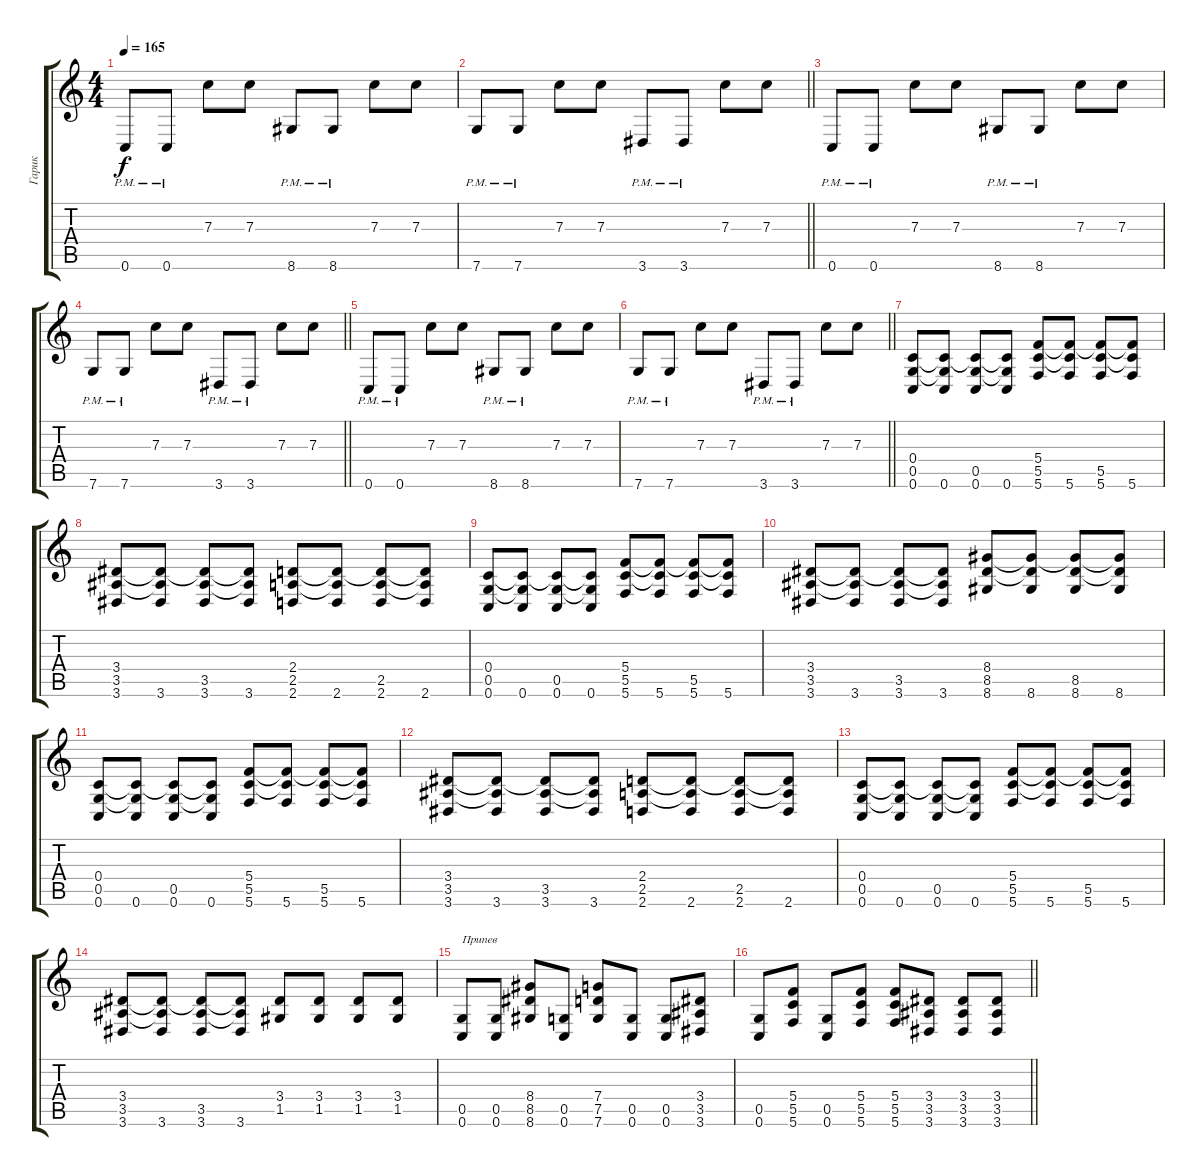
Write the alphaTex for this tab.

\track ("Гарик" "Гарик") {instrument distortionguitar}
\staff {score tabs}
\tuning (D4 A3 F3 C3 G2 C2) {hide}
\ts (4 4)
\tempo 165
\clef g2
\ks c
0.6{pm}.8{dy f} 0.6{pm}.8 7.3.8 7.3.8 8.6{pm}.8 8.6{pm}.8 7.3.8 7.3.8 |
\barLineRight lightlight
7.6{pm}.8 7.6{pm}.8 7.3.8 7.3.8 3.6{pm}.8 3.6{pm}.8 7.3.8 7.3.8 |
0.6{pm}.8 0.6{pm}.8 7.3.8 7.3.8 8.6{pm}.8 8.6{pm}.8 7.3.8 7.3.8 |
\barLineRight lightlight
7.6{pm}.8 7.6{pm}.8 7.3.8 7.3.8 3.6{pm}.8 3.6{pm}.8 7.3.8 7.3.8 |
0.6{pm}.8 0.6{pm}.8 7.3.8 7.3.8 8.6{pm}.8 8.6{pm}.8 7.3.8 7.3.8 |
\barLineRight lightlight
7.6{pm}.8 7.6{pm}.8 7.3.8 7.3.8 3.6{pm}.8 3.6{pm}.8 7.3.8 7.3.8 |
(0.4 0.5 0.6).8 (0.4{t} 0.5{t} 0.6).8 (0.4{t} 0.5 0.6).8 (0.4{t} 0.5{t} 0.6).8 (5.4 5.5 5.6).8 (5.4{t} 5.5{t} 5.6).8 (5.4{t} 5.5 5.6).8 (5.4{t} 5.5{t} 5.6).8 |
(3.4 3.5 3.6).8 (3.4{t} 3.5{t} 3.6).8 (3.4{t} 3.5 3.6).8 (3.4{t} 3.5{t} 3.6).8 (2.4 2.5 2.6).8 (2.4{t} 2.5{t} 2.6).8 (2.4{t} 2.5 2.6).8 (2.4{t} 2.5{t} 2.6).8 |
(0.4 0.5 0.6).8 (0.4{t} 0.5{t} 0.6).8 (0.4{t} 0.5 0.6).8 (0.4{t} 0.5{t} 0.6).8 (5.4 5.5 5.6).8 (5.4{t} 5.5{t} 5.6).8 (5.4{t} 5.5 5.6).8 (5.4{t} 5.5{t} 5.6).8 |
(3.4 3.5 3.6).8 (3.4{t} 3.5{t} 3.6).8 (3.4{t} 3.5 3.6).8 (3.4{t} 3.5{t} 3.6).8 (8.4 8.5 8.6).8 (8.4{t} 8.5{t} 8.6).8 (8.4{t} 8.5 8.6).8 (8.4{t} 8.5{t} 8.6).8 |
(0.4 0.5 0.6).8 (0.4{t} 0.5{t} 0.6).8 (0.4{t} 0.5 0.6).8 (0.4{t} 0.5{t} 0.6).8 (5.4 5.5 5.6).8 (5.4{t} 5.5{t} 5.6).8 (5.4{t} 5.5 5.6).8 (5.4{t} 5.5{t} 5.6).8 |
(3.4 3.5 3.6).8 (3.4{t} 3.5{t} 3.6).8 (3.4{t} 3.5 3.6).8 (3.4{t} 3.5{t} 3.6).8 (2.4 2.5 2.6).8 (2.4{t} 2.5{t} 2.6).8 (2.4{t} 2.5 2.6).8 (2.4{t} 2.5{t} 2.6).8 |
(0.4 0.5 0.6).8 (0.4{t} 0.5{t} 0.6).8 (0.4{t} 0.5 0.6).8 (0.4{t} 0.5{t} 0.6).8 (5.4 5.5 5.6).8 (5.4{t} 5.5{t} 5.6).8 (5.4{t} 5.5 5.6).8 (5.4{t} 5.5{t} 5.6).8 |
(3.4 3.5 3.6).8 (3.4{t} 3.5{t} 3.6).8 (3.4{t} 3.5 3.6).8 (3.4{t} 3.5{t} 3.6).8 (3.4 1.5).8 (3.4 1.5).8 (3.4 1.5).8 (3.4 1.5).8 |
(0.5 0.6).8{txt "Припев"} (0.5 0.6).8 (8.4 8.5 8.6).8 (0.5 0.6).8 (7.4 7.5 7.6).8 (0.5 0.6).8 (0.5 0.6).8 (3.4 3.5 3.6).8 |
\barLineRight lightlight
(0.5 0.6).8 (5.4 5.5 5.6).8 (0.5 0.6).8 (5.4 5.5 5.6).8 (5.4 5.5 5.6).8 (3.4 3.5 3.6).8 (3.4 3.5 3.6).8 (3.4 3.5 3.6).8
